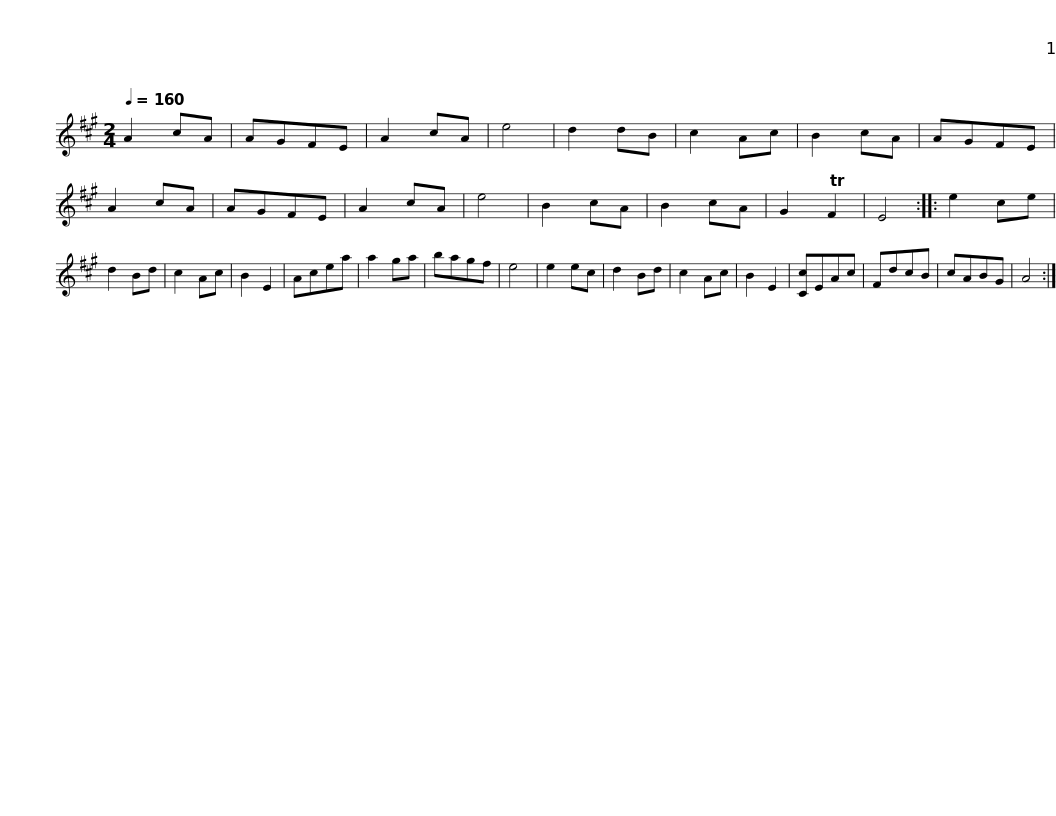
X:1
L:1/8
Q:1/4=160
M:2/4
I:linebreak $
K:A
V:1 treble
V:1
 A2 cA | AGFE | A2 cA | e4 | d2 dB | %5
 c2 Ac | B2 cA | AGFE | A2 cA | AGFE | %10
 A2 cA | e4 | B2 cA |$ B2 cA | G2 TF2 | %15
 E4 :: e2 ce | d2 Bd | c2 Ac | B2 E2 | %20
 Acea | a2 ga | bagf | e4 | e2 ec | %25
 d2 Bd |$ c2 Ac | B2 E2 | [Cc]EAc | FdcB | %30
 cABG | A4 :| %32
